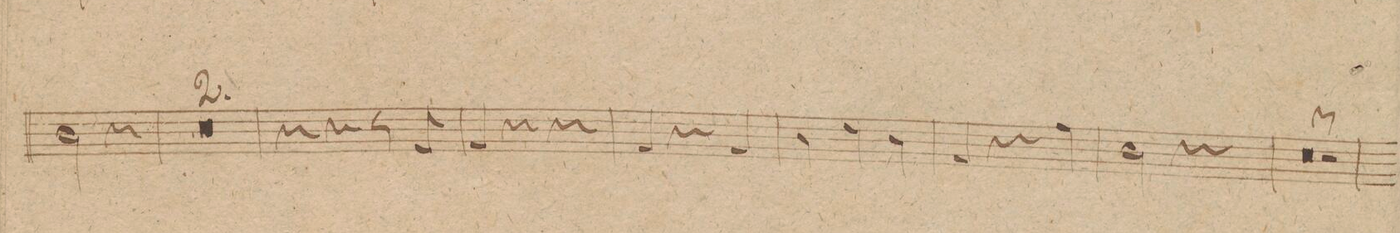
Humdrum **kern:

**kern	**dynam
*I"Fagotto 1mo	*
*clefF4	*
*k[f#c#]	*
*M3/4	*
2D\	.
4r	.
=61	=61
1.r	.
=62	=62
=63	=63
4r	.
4r	.
8r	.
8AA/	p
=64	=64
4AA/	.
4r	.
4r	.
=65	=65
4AA/	.
4r	.
4AA/	.
=66	=66
4D\	fp
4F#\	.
4D\	.
=67	=67
4AA/	.
4r	.
4A\	.
=68	=68
2D\	.
4r	.
=69	=69
1.r	.
=70	=70
=71	=71
2.r	.
=72	=72
*-	*-
